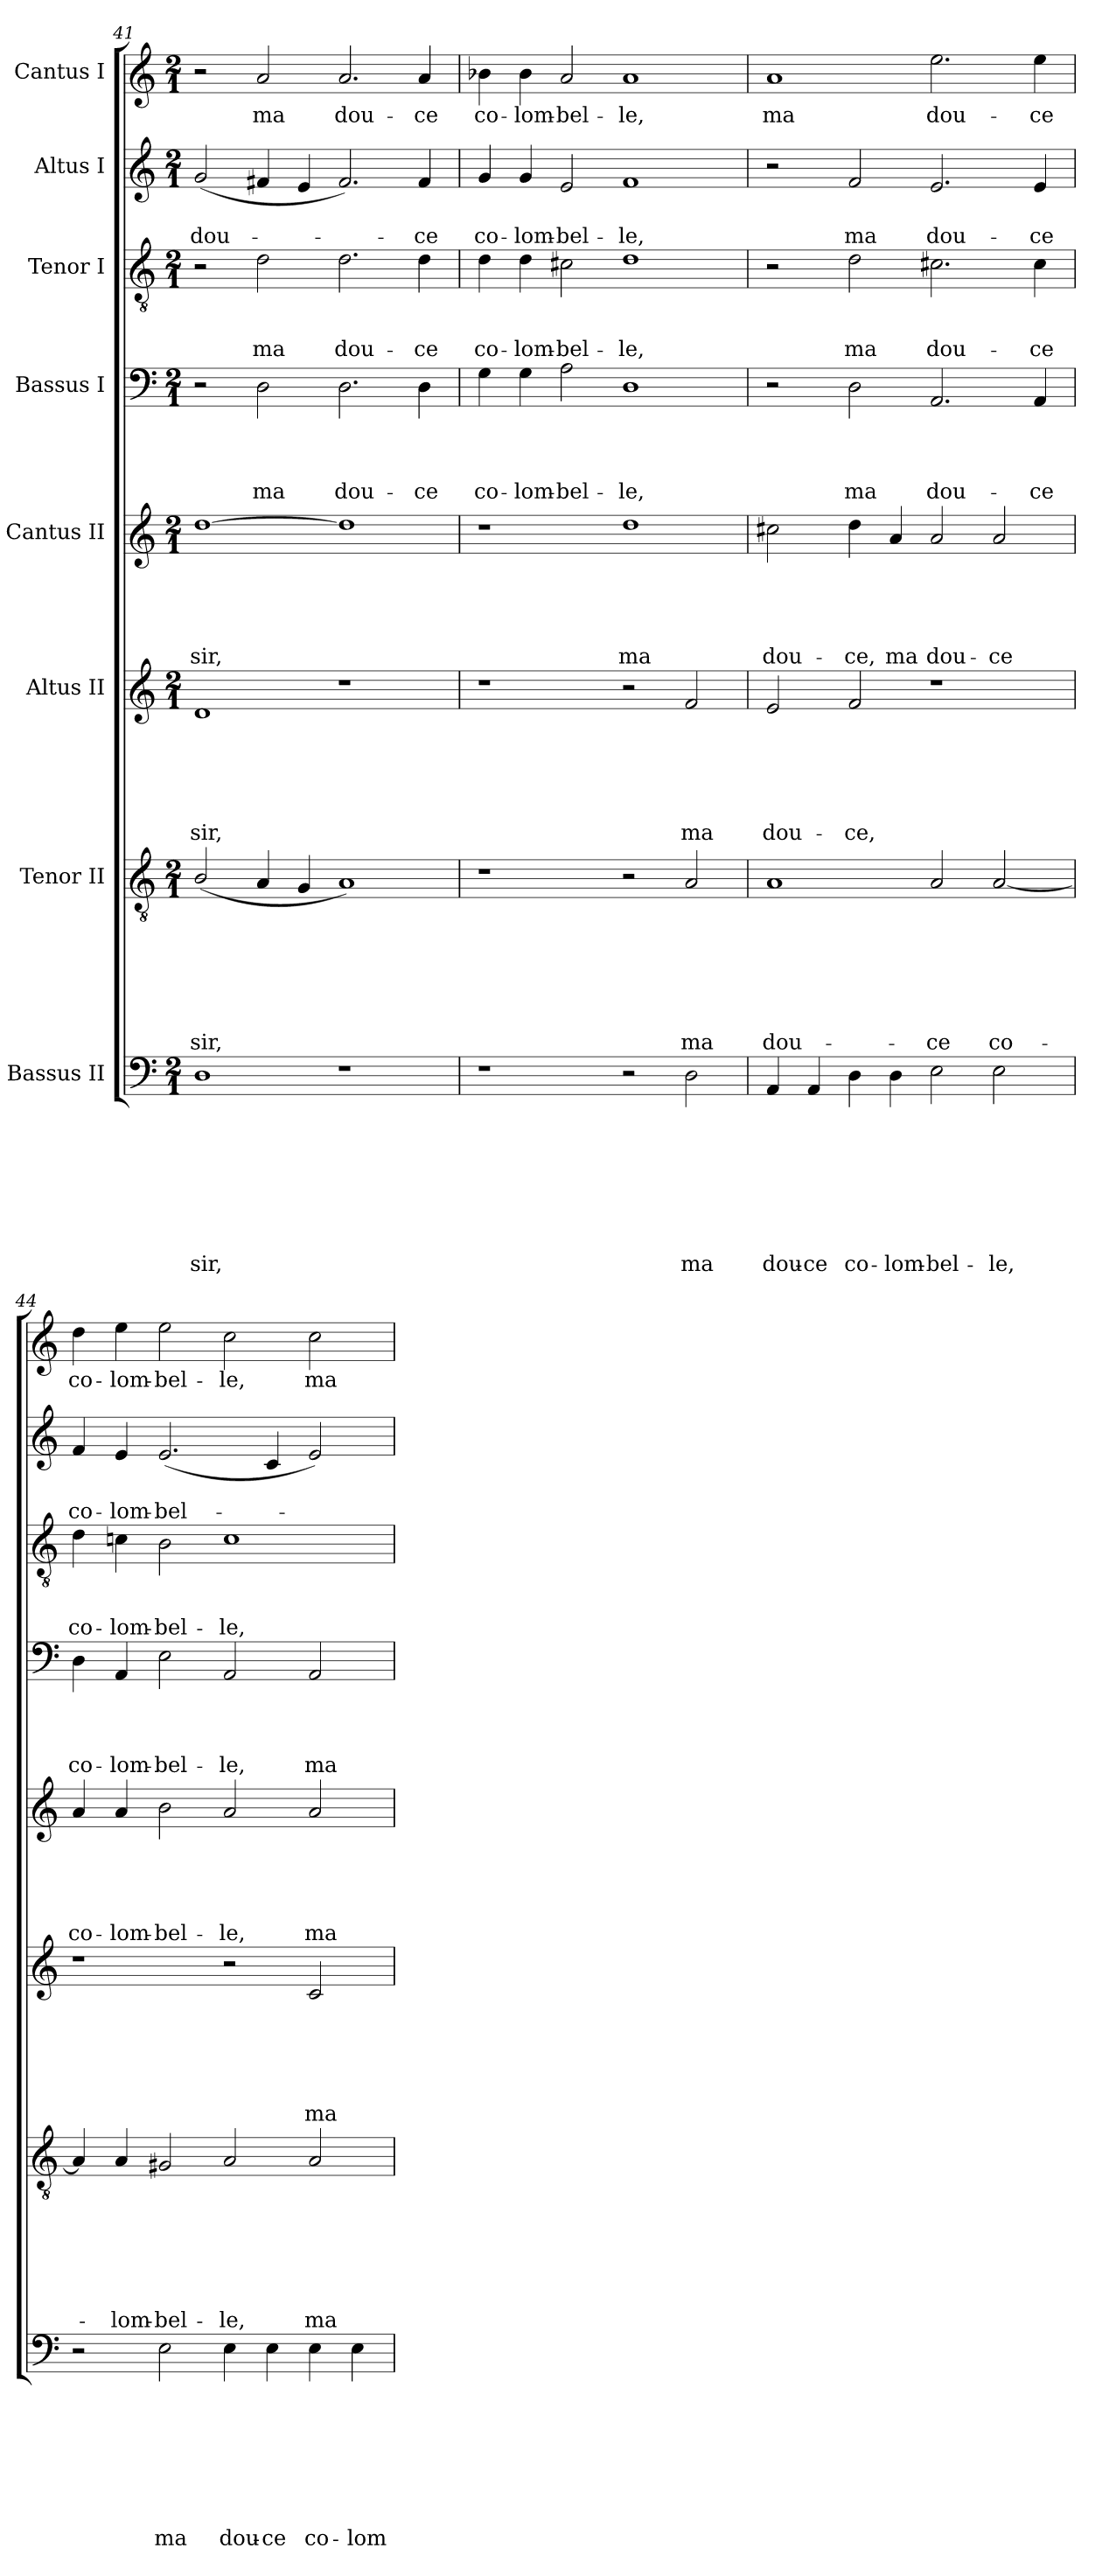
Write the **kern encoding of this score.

**kern	**text	**text	**text	**text	**text	**text	**text	**text	**kern	**text	**text	**text	**text	**text	**text	**text	**kern	**text	**text	**text	**text	**text	**text	**kern	**text	**text	**text	**text	**text	**kern	**text	**text	**text	**text	**kern	**text	**text	**text	**kern	**text	**text	**kern	**text
*part8	*part8	*part8	*part8	*part8	*part8	*part8	*part8	*part8	*part7	*part7	*part7	*part7	*part7	*part7	*part7	*part7	*part6	*part6	*part6	*part6	*part6	*part6	*part6	*part5	*part5	*part5	*part5	*part5	*part5	*part4	*part4	*part4	*part4	*part4	*part3	*part3	*part3	*part3	*part2	*part2	*part2	*part1	*part1
*staff8	*staff8	*staff8	*staff8	*staff8	*staff8	*staff8	*staff8	*staff8	*staff7	*staff7	*staff7	*staff7	*staff7	*staff7	*staff7	*staff7	*staff6	*staff6	*staff6	*staff6	*staff6	*staff6	*staff6	*staff5	*staff5	*staff5	*staff5	*staff5	*staff5	*staff4	*staff4	*staff4	*staff4	*staff4	*staff3	*staff3	*staff3	*staff3	*staff2	*staff2	*staff2	*staff1	*staff1
*I"Bassus II	*	*	*	*	*	*	*	*	*I"Tenor II	*	*	*	*	*	*	*	*I"Altus II	*	*	*	*	*	*	*I"Cantus II	*	*	*	*	*	*I"Bassus I	*	*	*	*	*I"Tenor I	*	*	*	*I"Altus I	*	*	*I"Cantus I	*
!!LO:PB:g=z
*clefF4	*	*	*	*	*	*	*	*	*clefGv2	*	*	*	*	*	*	*	*clefG2	*	*	*	*	*	*	*clefG2	*	*	*	*	*	*clefF4	*	*	*	*	*clefGv2	*	*	*	*clefG2	*	*	*clefG2	*
*k[]	*	*	*	*	*	*	*	*	*k[]	*	*	*	*	*	*	*	*k[]	*	*	*	*	*	*	*k[]	*	*	*	*	*	*k[]	*	*	*	*	*k[]	*	*	*	*k[]	*	*	*k[]	*
*C:	*	*	*	*	*	*	*	*	*C:	*	*	*	*	*	*	*	*C:	*	*	*	*	*	*	*C:	*	*	*	*	*	*C:	*	*	*	*	*C:	*	*	*	*C:	*	*	*C:	*
*M2/1	*	*	*	*	*	*	*	*	*M2/1	*	*	*	*	*	*	*	*M2/1	*	*	*	*	*	*	*M2/1	*	*	*	*	*	*M2/1	*	*	*	*	*M2/1	*	*	*	*M2/1	*	*	*M2/1	*
=41	=41	=41	=41	=41	=41	=41	=41	=41	=41	=41	=41	=41	=41	=41	=41	=41	=41	=41	=41	=41	=41	=41	=41	=41	=41	=41	=41	=41	=41	=41	=41	=41	=41	=41	=41	=41	=41	=41	=41	=41	=41	=41	=41
!	!	!	!	!	!	!	!	!LO:LY:b	!	!	!	!	!	!	!	!LO:LY:b	!	!	!	!	!	!	!LO:LY:b	!	!	!	!	!	!LO:LY:b	!	!	!	!	!	!	!	!	!	!	!	!LO:LY:b	!	!
1D	.	.	.	.	.	.	.	-sir,	(<2B/	.	.	.	.	.	.	-sir,	1d	.	.	.	.	.	-sir,	[>1dd	.	.	.	.	-sir,	2r	.	.	.	.	2r	.	.	.	(<2g/	.	dou-	2r	.
!	!	!	!	!	!	!	!	!	!	!	!	!	!	!	!	!	!	!	!	!	!	!	!	!	!	!	!	!	!	!	!	!	!	!LO:LY:b	!	!	!	!LO:LY:b	!	!	!	!	!LO:LY:b
.	.	.	.	.	.	.	.	.	4A/	.	.	.	.	.	.	.	.	.	.	.	.	.	.	.	.	.	.	.	.	2D\	.	.	.	ma	2d\	.	.	ma	4f#X/	.	.	2a/	ma
.	.	.	.	.	.	.	.	.	4G/	.	.	.	.	.	.	.	.	.	.	.	.	.	.	.	.	.	.	.	.	.	.	.	.	.	.	.	.	.	4e/	.	.	.	.
!	!	!	!	!	!	!	!	!	!	!	!	!	!	!	!	!	!	!	!	!	!	!	!	!	!	!	!	!	!	!	!	!	!	!LO:LY:b	!	!	!	!LO:LY:b	!	!	!	!	!LO:LY:b
1r	.	.	.	.	.	.	.	.	1A)	.	.	.	.	.	.	.	1r	.	.	.	.	.	.	1dd]	.	.	.	.	.	2.D\	.	.	.	dou-	2.d\	.	.	dou-	2.f#/)	.	.	2.a/	dou-
!	!	!	!	!	!	!	!	!	!	!	!	!	!	!	!	!	!	!	!	!	!	!	!	!	!	!	!	!	!	!	!	!	!	!LO:LY:b	!	!	!	!LO:LY:b	!	!	!LO:LY:b	!	!LO:LY:b
.	.	.	.	.	.	.	.	.	.	.	.	.	.	.	.	.	.	.	.	.	.	.	.	.	.	.	.	.	.	4D\	.	.	.	-ce	4d\	.	.	-ce	4f#/	.	-ce	4a/	-ce
=42	=42	=42	=42	=42	=42	=42	=42	=42	=42	=42	=42	=42	=42	=42	=42	=42	=42	=42	=42	=42	=42	=42	=42	=42	=42	=42	=42	=42	=42	=42	=42	=42	=42	=42	=42	=42	=42	=42	=42	=42	=42	=42	=42
!	!	!	!	!	!	!	!	!	!	!	!	!	!	!	!	!	!	!	!	!	!	!	!	!	!	!	!	!	!	!	!	!	!	!LO:LY:b	!	!	!	!LO:LY:b	!	!	!LO:LY:b	!	!LO:LY:b
1r	.	.	.	.	.	.	.	.	1r	.	.	.	.	.	.	.	1r	.	.	.	.	.	.	1r	.	.	.	.	.	4G\	.	.	.	co-	4d\	.	.	co-	4g/	.	co-	4b-X\	co-
!	!	!	!	!	!	!	!	!	!	!	!	!	!	!	!	!	!	!	!	!	!	!	!	!	!	!	!	!	!	!	!	!	!	!LO:LY:b	!	!	!	!LO:LY:b	!	!	!LO:LY:b	!	!LO:LY:b
.	.	.	.	.	.	.	.	.	.	.	.	.	.	.	.	.	.	.	.	.	.	.	.	.	.	.	.	.	.	4G\	.	.	.	-lom-	4d\	.	.	-lom-	4g/	.	-lom-	4b-\	-lom-
!	!	!	!	!	!	!	!	!	!	!	!	!	!	!	!	!	!	!	!	!	!	!	!	!	!	!	!	!	!	!	!	!	!	!LO:LY:b	!	!	!	!LO:LY:b	!	!	!LO:LY:b	!	!LO:LY:b
.	.	.	.	.	.	.	.	.	.	.	.	.	.	.	.	.	.	.	.	.	.	.	.	.	.	.	.	.	.	2A\	.	.	.	-bel-	2c#X\	.	.	-bel-	2e/	.	-bel-	2a/	-bel-
!	!	!	!	!	!	!	!	!	!	!	!	!	!	!	!	!	!	!	!	!	!	!	!	!	!	!	!	!	!LO:LY:b	!	!	!	!	!LO:LY:b	!	!	!	!LO:LY:b	!	!	!LO:LY:b	!	!LO:LY:b
2r	.	.	.	.	.	.	.	.	2r	.	.	.	.	.	.	.	2r	.	.	.	.	.	.	1dd	.	.	.	.	ma	1D	.	.	.	-le,	1d	.	.	-le,	1f	.	-le,	1a	-le,
!	!	!	!	!	!	!	!	!LO:LY:b	!	!	!	!	!	!	!	!LO:LY:b	!	!	!	!	!	!	!LO:LY:b	!	!	!	!	!	!	!	!	!	!	!	!	!	!	!	!	!	!	!	!
2D\	.	.	.	.	.	.	.	ma	2A/	.	.	.	.	.	.	ma	2f/	.	.	.	.	.	ma	.	.	.	.	.	.	.	.	.	.	.	.	.	.	.	.	.	.	.	.
=43	=43	=43	=43	=43	=43	=43	=43	=43	=43	=43	=43	=43	=43	=43	=43	=43	=43	=43	=43	=43	=43	=43	=43	=43	=43	=43	=43	=43	=43	=43	=43	=43	=43	=43	=43	=43	=43	=43	=43	=43	=43	=43	=43
!	!	!	!	!	!	!	!	!LO:LY:b	!	!	!	!	!	!	!	!LO:LY:b	!	!	!	!	!	!	!LO:LY:b	!	!	!	!	!	!LO:LY:b	!	!	!	!	!	!	!	!	!	!	!	!	!	!LO:LY:b
4AA/	.	.	.	.	.	.	.	dou-	1A	.	.	.	.	.	.	dou-	2e/	.	.	.	.	.	dou-	2cc#X\	.	.	.	.	dou-	2r	.	.	.	.	2r	.	.	.	2r	.	.	1a	ma
!	!	!	!	!	!	!	!	!LO:LY:b	!	!	!	!	!	!	!	!	!	!	!	!	!	!	!	!	!	!	!	!	!	!	!	!	!	!	!	!	!	!	!	!	!	!	!
4AA/	.	.	.	.	.	.	.	-ce	.	.	.	.	.	.	.	.	.	.	.	.	.	.	.	.	.	.	.	.	.	.	.	.	.	.	.	.	.	.	.	.	.	.	.
!	!	!	!	!	!	!	!	!LO:LY:b	!	!	!	!	!	!	!	!	!	!	!	!	!	!	!LO:LY:b	!	!	!	!	!	!LO:LY:b	!	!	!	!	!LO:LY:b	!	!	!	!LO:LY:b	!	!	!LO:LY:b	!	!
4D\	.	.	.	.	.	.	.	co-	.	.	.	.	.	.	.	.	2f/	.	.	.	.	.	-ce,	4dd\	.	.	.	.	-ce,	2D\	.	.	.	ma	2d\	.	.	ma	2f/	.	ma	.	.
!	!	!	!	!	!	!	!	!LO:LY:b	!	!	!	!	!	!	!	!	!	!	!	!	!	!	!	!	!	!	!	!	!LO:LY:b	!	!	!	!	!	!	!	!	!	!	!	!	!	!
4D\	.	.	.	.	.	.	.	-lom-	.	.	.	.	.	.	.	.	.	.	.	.	.	.	.	4a/	.	.	.	.	ma	.	.	.	.	.	.	.	.	.	.	.	.	.	.
!	!	!	!	!	!	!	!	!LO:LY:b	!	!	!	!	!	!	!	!LO:LY:b	!	!	!	!	!	!	!	!	!	!	!	!	!LO:LY:b	!	!	!	!	!LO:LY:b	!	!	!	!LO:LY:b	!	!	!LO:LY:b	!	!LO:LY:b
2E\	.	.	.	.	.	.	.	-bel-	2A/	.	.	.	.	.	.	-ce	1r	.	.	.	.	.	.	2a/	.	.	.	.	dou-	2.AA/	.	.	.	dou-	2.c#X\	.	.	dou-	2.e/	.	dou-	2.ee\	dou-
!	!	!	!	!	!	!	!	!LO:LY:b	!	!	!	!	!	!	!	!LO:LY:b	!	!	!	!	!	!	!	!	!	!	!	!	!LO:LY:b	!	!	!	!	!	!	!	!	!	!	!	!	!	!
2E\	.	.	.	.	.	.	.	-le,	[<2A/	.	.	.	.	.	.	co-	.	.	.	.	.	.	.	2a/	.	.	.	.	-ce	.	.	.	.	.	.	.	.	.	.	.	.	.	.
!	!	!	!	!	!	!	!	!	!	!	!	!	!	!	!	!	!	!	!	!	!	!	!	!	!	!	!	!	!	!	!	!	!	!LO:LY:b	!	!	!	!LO:LY:b	!	!	!LO:LY:b	!	!LO:LY:b
.	.	.	.	.	.	.	.	.	.	.	.	.	.	.	.	.	.	.	.	.	.	.	.	.	.	.	.	.	.	4AA/	.	.	.	-ce	4c#\	.	.	-ce	4e/	.	-ce	4ee\	-ce
=44	=44	=44	=44	=44	=44	=44	=44	=44	=44	=44	=44	=44	=44	=44	=44	=44	=44	=44	=44	=44	=44	=44	=44	=44	=44	=44	=44	=44	=44	=44	=44	=44	=44	=44	=44	=44	=44	=44	=44	=44	=44	=44	=44
!	!	!	!	!	!	!	!	!	!	!	!	!	!	!	!	!	!	!	!	!	!	!	!	!	!	!	!	!	!LO:LY:b	!	!	!	!	!LO:LY:b	!	!	!	!LO:LY:b	!	!	!LO:LY:b	!	!LO:LY:b
2r	.	.	.	.	.	.	.	.	4A/]	.	.	.	.	.	.	.	1r	.	.	.	.	.	.	4a/	.	.	.	.	co-	4D\	.	.	.	co-	4d\	.	.	co-	4f/	.	co-	4dd\	co-
!	!	!	!	!	!	!	!	!	!	!	!	!	!	!	!	!LO:LY:b	!	!	!	!	!	!	!	!	!	!	!	!	!LO:LY:b	!	!	!	!	!LO:LY:b	!	!	!	!LO:LY:b	!	!	!LO:LY:b	!	!LO:LY:b
.	.	.	.	.	.	.	.	.	4A/	.	.	.	.	.	.	-lom-	.	.	.	.	.	.	.	4a/	.	.	.	.	-lom-	4AA/	.	.	.	-lom-	4cn\	.	.	-lom-	4e/	.	-lom-	4ee\	-lom-
!	!	!	!	!	!	!	!	!LO:LY:b	!	!	!	!	!	!	!	!LO:LY:b	!	!	!	!	!	!	!	!	!	!	!	!	!LO:LY:b	!	!	!	!	!LO:LY:b	!	!	!	!LO:LY:b	!	!	!LO:LY:b	!	!LO:LY:b
2E\	.	.	.	.	.	.	.	ma	2G#X/	.	.	.	.	.	.	-bel-	.	.	.	.	.	.	.	2b\	.	.	.	.	-bel-	2E\	.	.	.	-bel-	2B\	.	.	-bel-	(<2.e/	.	-bel-	2ee\	-bel-
!	!	!	!	!	!	!	!	!LO:LY:b	!	!	!	!	!	!	!	!LO:LY:b	!	!	!	!	!	!	!	!	!	!	!	!	!LO:LY:b	!	!	!	!	!LO:LY:b	!	!	!	!LO:LY:b	!	!	!	!	!LO:LY:b
4E\	.	.	.	.	.	.	.	dou-	2A/	.	.	.	.	.	.	-le,	2r	.	.	.	.	.	.	2a/	.	.	.	.	-le,	2AA/	.	.	.	-le,	1c	.	.	-le,	.	.	.	2cc\	-le,
!	!	!	!	!	!	!	!	!LO:LY:b	!	!	!	!	!	!	!	!	!	!	!	!	!	!	!	!	!	!	!	!	!	!	!	!	!	!	!	!	!	!	!	!	!	!	!
4E\	.	.	.	.	.	.	.	-ce	.	.	.	.	.	.	.	.	.	.	.	.	.	.	.	.	.	.	.	.	.	.	.	.	.	.	.	.	.	.	4c/	.	.	.	.
!	!	!	!	!	!	!	!	!LO:LY:b	!	!	!	!	!	!	!	!LO:LY:b	!	!	!	!	!	!	!LO:LY:b	!	!	!	!	!	!LO:LY:b	!	!	!	!	!LO:LY:b	!	!	!	!	!	!	!	!	!LO:LY:b
4E\	.	.	.	.	.	.	.	co-	2A/	.	.	.	.	.	.	ma	2c/	.	.	.	.	.	ma	2a/	.	.	.	.	ma	2AA/	.	.	.	ma	.	.	.	.	2e/)	.	.	2cc\	ma
!	!	!	!	!	!	!	!	!LO:LY:b	!	!	!	!	!	!	!	!	!	!	!	!	!	!	!	!	!	!	!	!	!	!	!	!	!	!	!	!	!	!	!	!	!	!	!
4E\	.	.	.	.	.	.	.	-lom-	.	.	.	.	.	.	.	.	.	.	.	.	.	.	.	.	.	.	.	.	.	.	.	.	.	.	.	.	.	.	.	.	.	.	.
=	=	=	=	=	=	=	=	=	=	=	=	=	=	=	=	=	=	=	=	=	=	=	=	=	=	=	=	=	=	=	=	=	=	=	=	=	=	=	=	=	=	=	=
*-	*-	*-	*-	*-	*-	*-	*-	*-	*-	*-	*-	*-	*-	*-	*-	*-	*-	*-	*-	*-	*-	*-	*-	*-	*-	*-	*-	*-	*-	*-	*-	*-	*-	*-	*-	*-	*-	*-	*-	*-	*-	*-	*-
